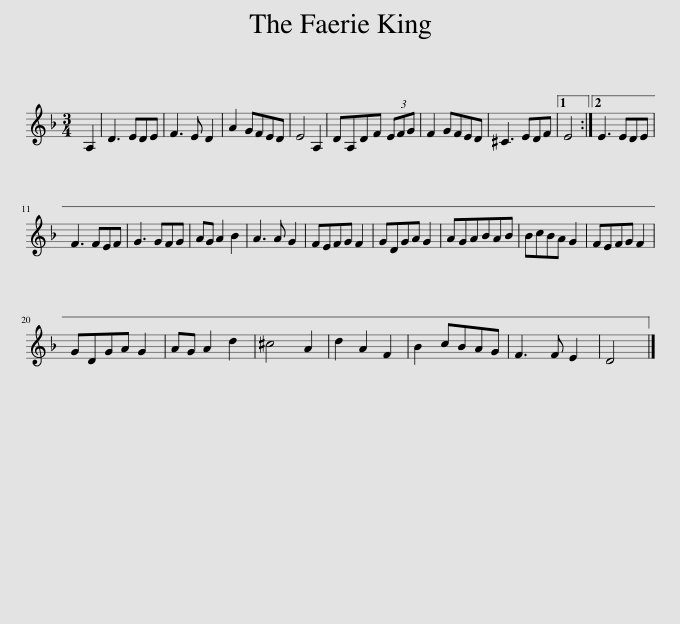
X:1
L:1/8
M:3/4
I:linebreak $
K:Dmin
V:1 treble
V:1
 A,2 | D3 EDE | F3 E D2 | A2 GFED | E4 A,2 | %5
 DA,DF (3EFG | F2 GFED | ^C3 EDF |1 E4 :|2 E3 EDE |$ %10
 F3 FEF | G3 GFG | AG A2 B2 | A3 A G2 | FEFG F2 | %15
 GDGA G2 | AGABAB | BcBA G2 | FEFG F2 |$ GDGA G2 | %20
 AG A2 d2 | ^c4 A2 | d2 A2 F2 | B2 cBAG | F3 F E2 | %25
 D4 |] %26
